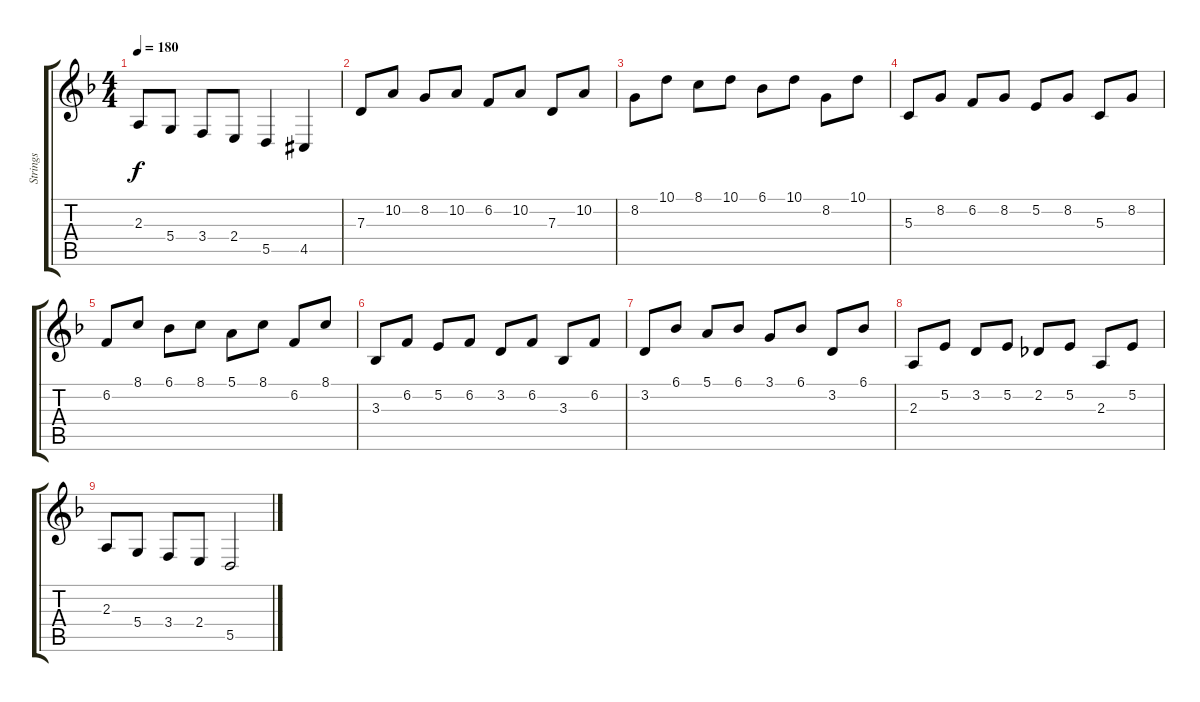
\track ("Strings" "Strings") {instrument stringensemble1}
\staff {score tabs}
\tuning (E4 B3 G3 D3 A2 E2) {hide}
\ts (4 4)
\tempo 180
\clef g2
\ks dminor
2.3.8{dy f} 5.4.8 3.4.8 2.4.8 5.5.4 4.5{acc #}.4 |
7.3.8 10.2.8 8.2.8 10.2.8 6.2.8 10.2.8 7.3.8 10.2.8 |
8.2.8 10.1.8 8.1.8 10.1.8 6.1.8 10.1.8 8.2.8 10.1.8 |
5.3.8 8.2.8 6.2.8 8.2.8 5.2.8 8.2.8 5.3.8 8.2.8 |
6.2.8 8.1.8 6.1.8 8.1.8 5.1.8 8.1.8 6.2.8 8.1.8 |
3.3.8 6.2.8 5.2.8 6.2.8 3.2.8 6.2.8 3.3.8 6.2.8 |
3.2.8 6.1.8 5.1.8 6.1.8 3.1.8 6.1.8 3.2.8 6.1.8 |
2.3.8 5.2.8 3.2.8 5.2.8 2.2.8 5.2.8 2.3.8 5.2.8 |
2.3.8 5.4.8 3.4.8 2.4.8 5.5.2
